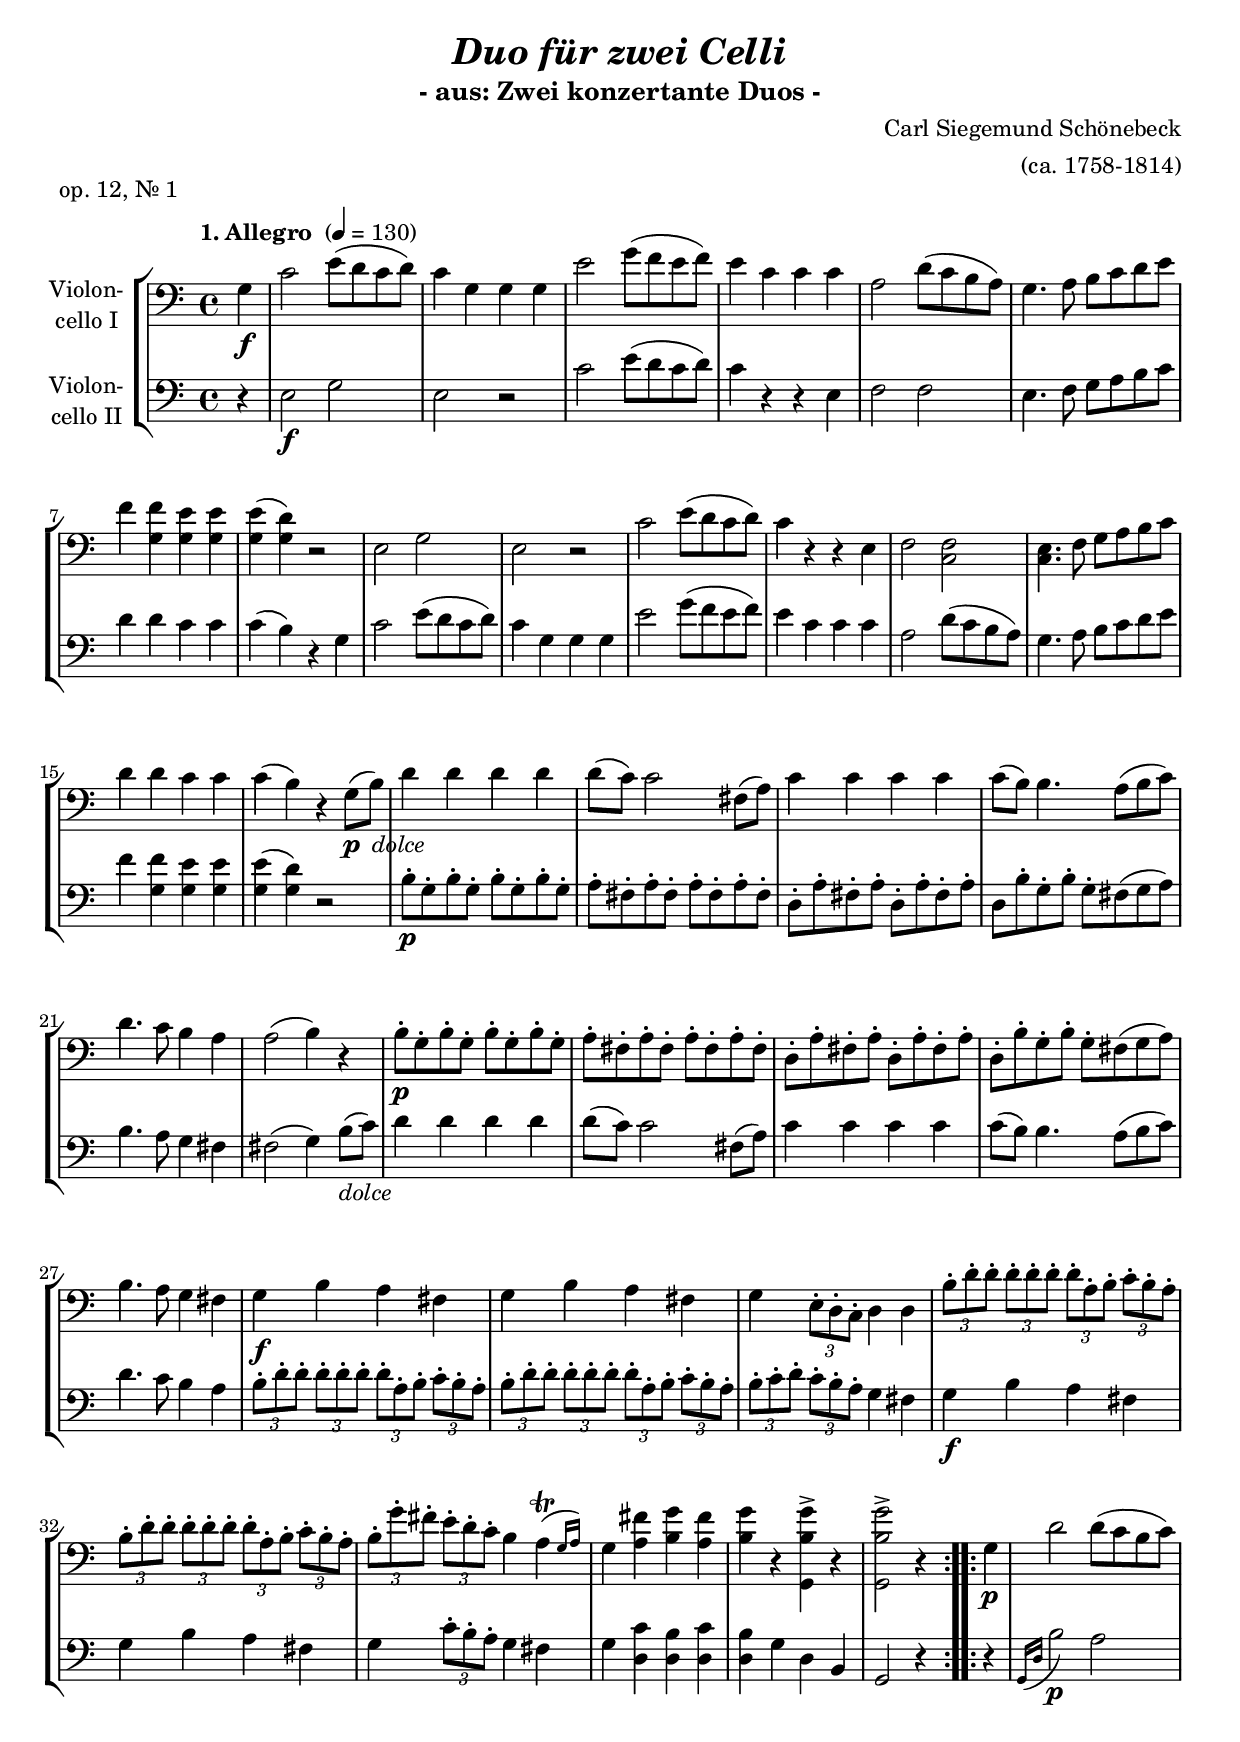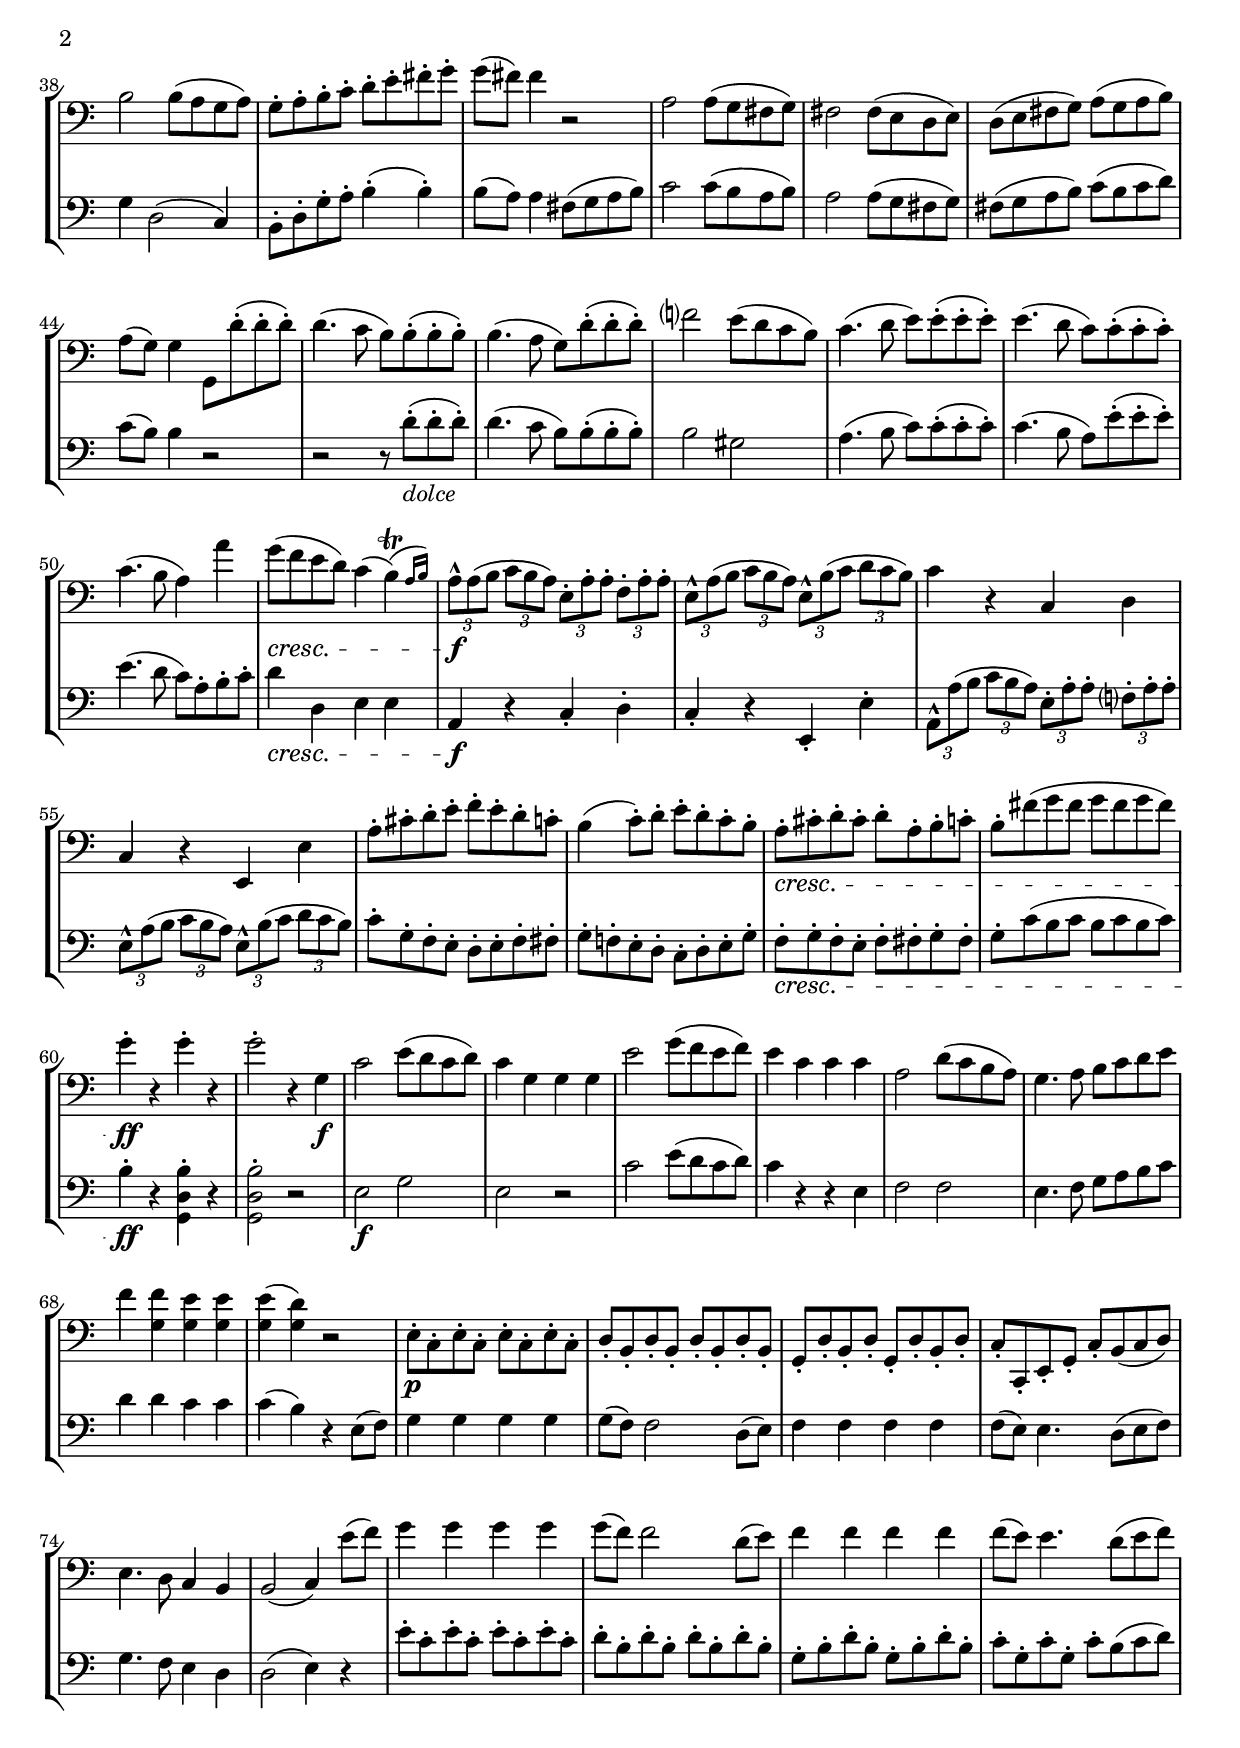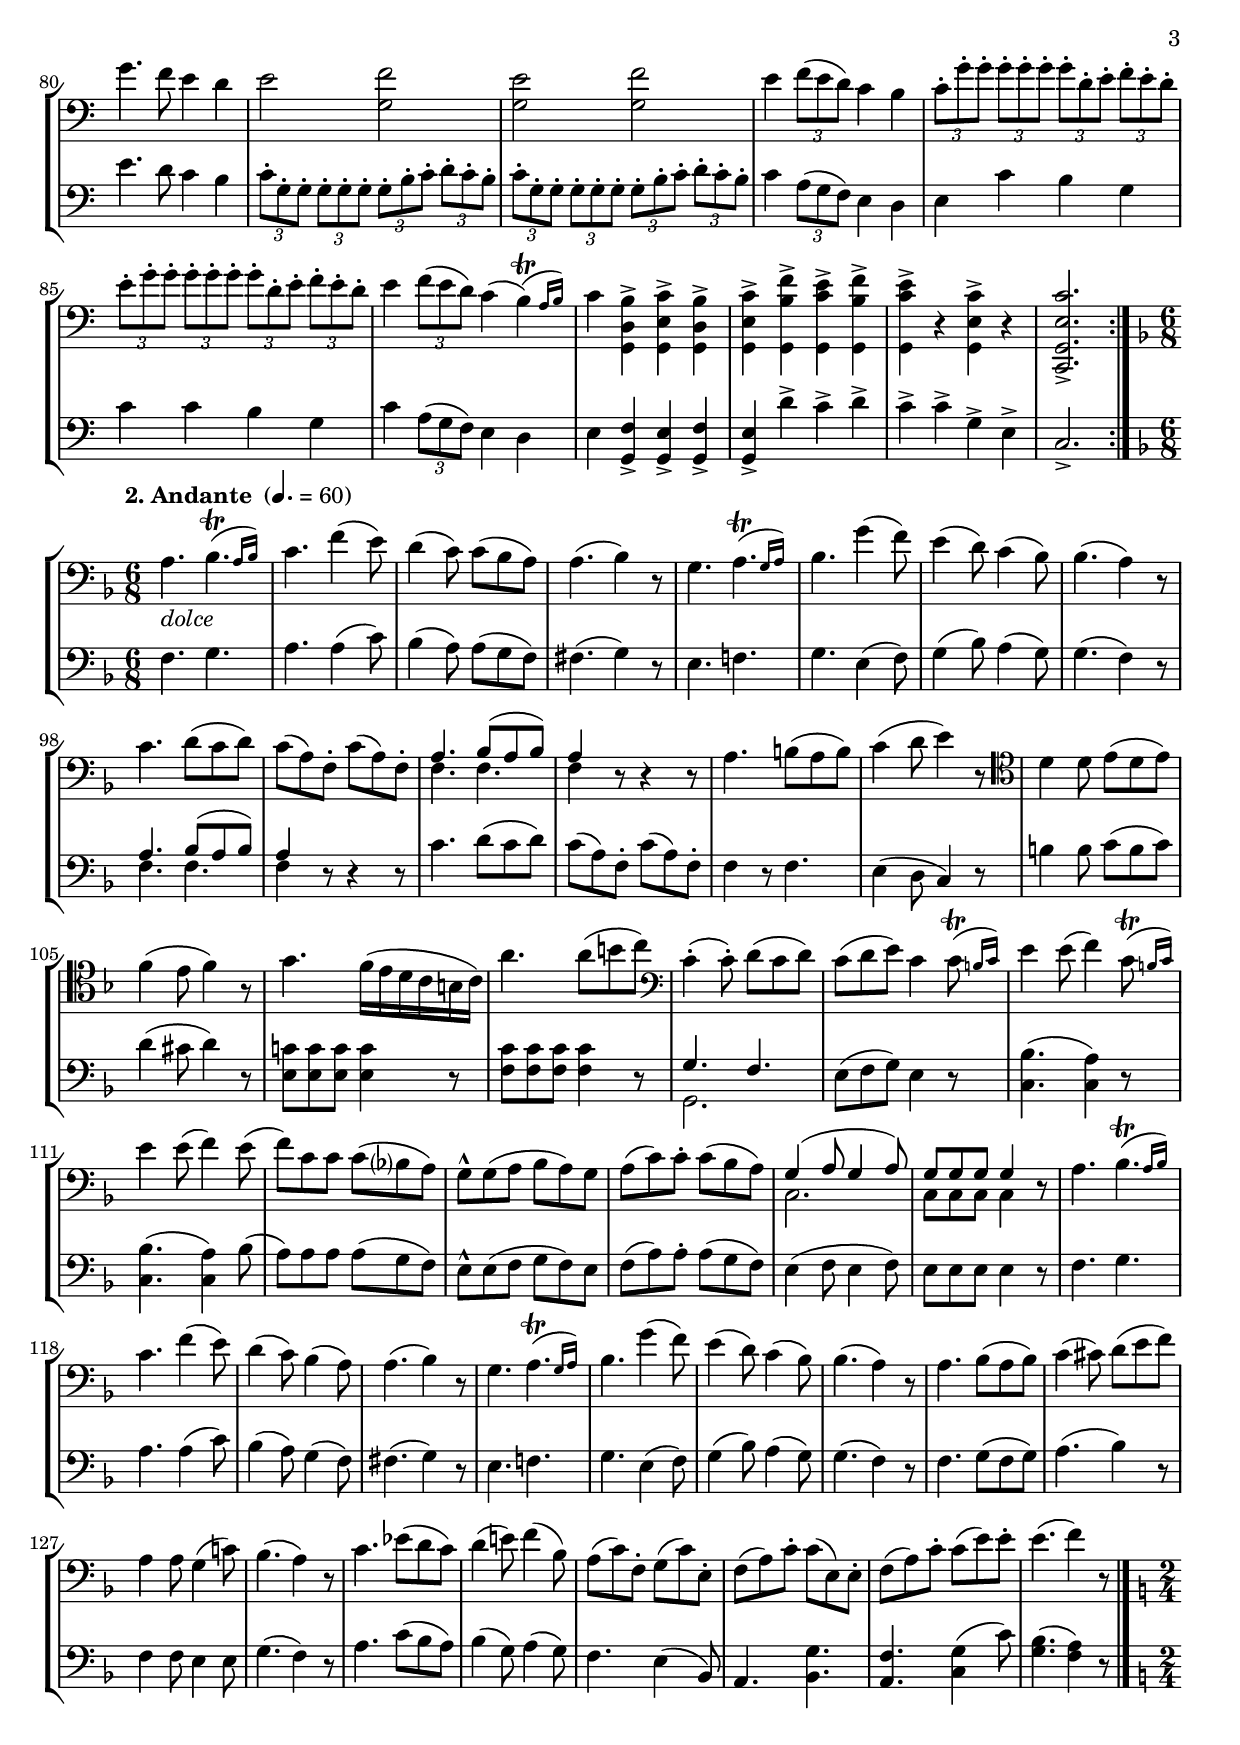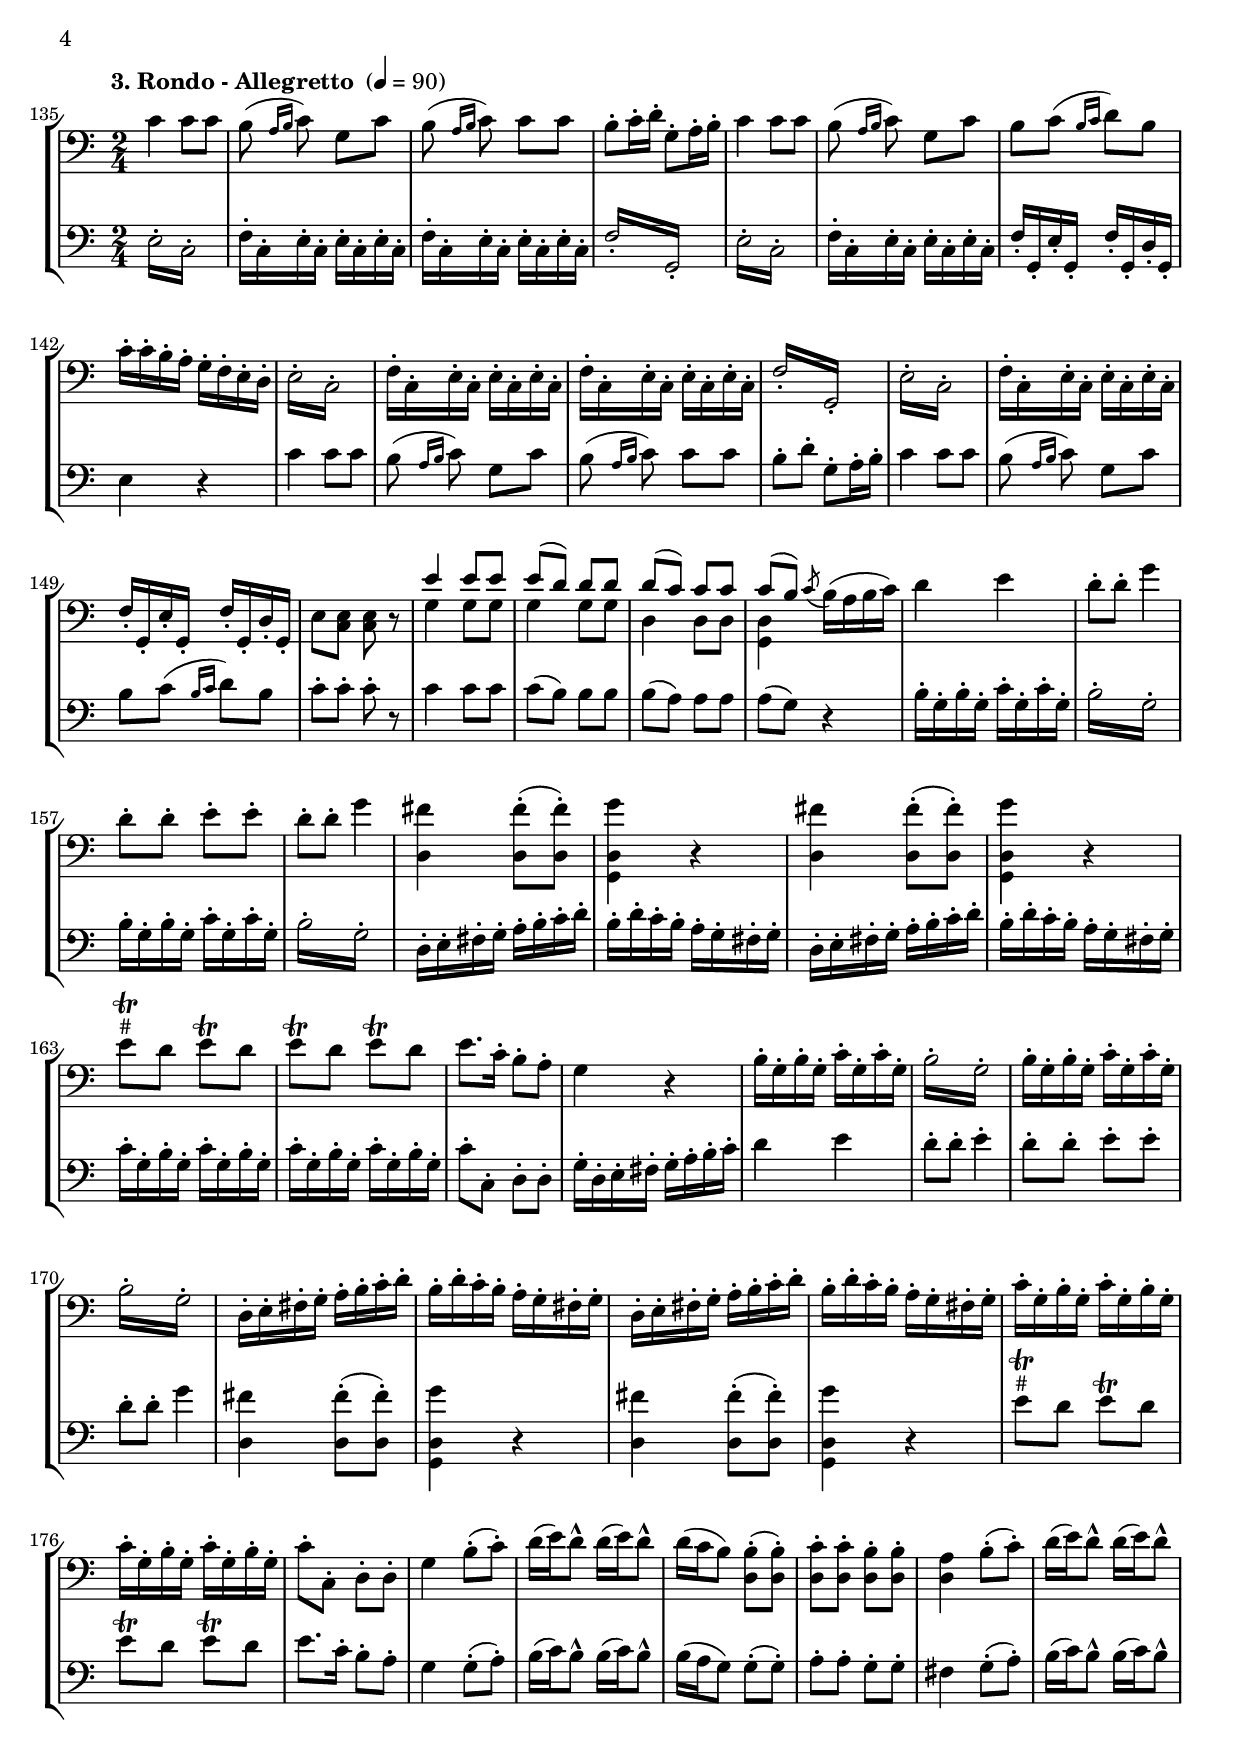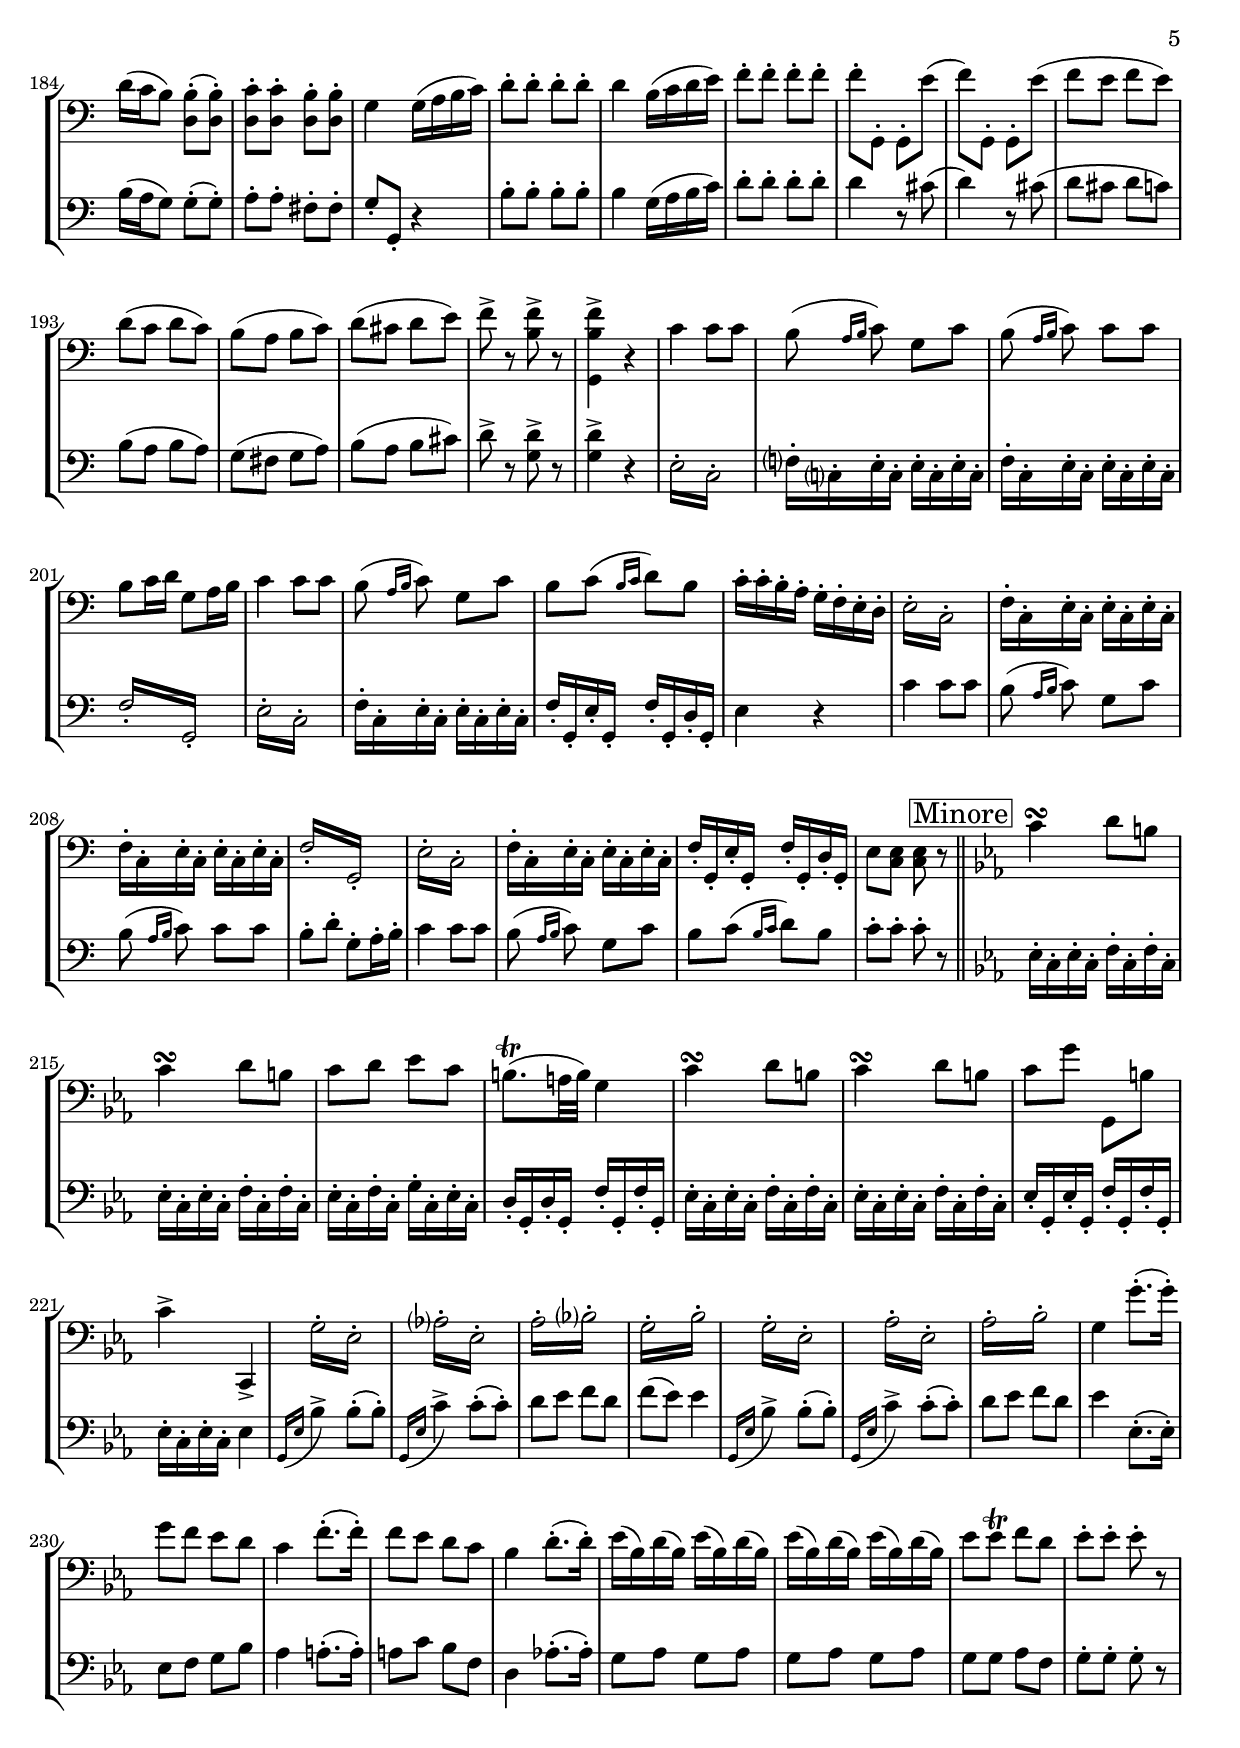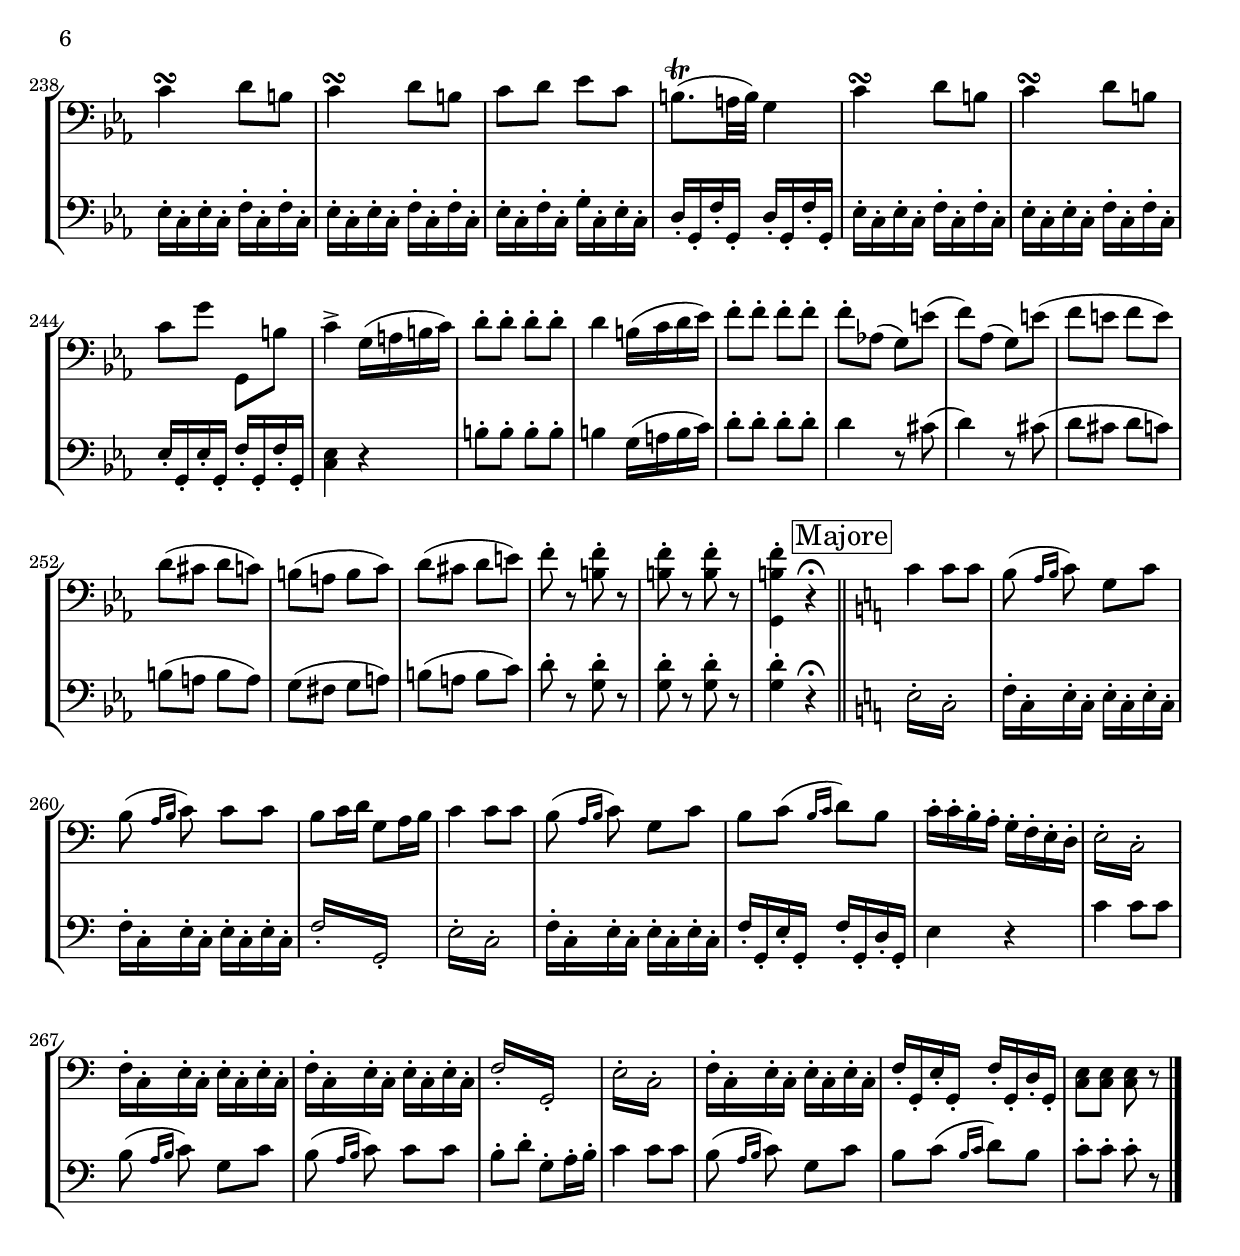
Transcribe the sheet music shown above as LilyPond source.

\version "2.18.2"
\include "deutsch.ly"
  
#(set-global-staff-size 20)

\header {
  title     = \markup \bold \italic "Duo für zwei Celli"
  subtitle  = "- aus: Zwei konzertante Duos -"
  composer  = "Carl Siegemund Schönebeck"
  arranger  = "(ca. 1758-1814)"
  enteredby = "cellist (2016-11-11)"
  piece     = "op. 12, Nr. 1"
}

voiceconsts = {
  \key c \major
  \clef "bass"
 %\numericTimeSignature
  \compressFullBarRests
}

%minstr = "harpsichord"
mist = "string ensemble 1"
%minstr = "accordion"
miba = "bassoon"
milo = "drawbar organ"

introa = {            \tempo "1. Allegro "  4=130 \time 4/4 }
introb = { \break     \tempo "2. Andante " 4.=60  \time 6/8 \key f \major \partial 2. }
introc = { \pageBreak \tempo "3. Rondo - Allegretto " 4=90 \time 2/4 \key c \major }

minore = { \bar "||" \key c \minor \mark \markup \box "Minore" }
majore = { \bar "||" \key c \major \mark \markup \box "Majore" }

dolc = \markup \italic "dolce"
pdol = \markup { \dynamic p \italic " dolce" }

va = \relative c' {
  \voiceconsts
  
  \introa
  \repeat volta 2 {
    \partial 4 g4\f
    c2 e8( d c d)
    c4 g g g
    e'2 g8( f e f)
    e4 c c c
    a2 d8( c h a)
    
    g4. a8 h c d e
    f4 <g, f'> <g e'> <g e'>
    <g e'>( <g d'>) r2
    e g
    e r
    c' e8( d c d)
    
    c4 r r e,
    f2 <c f>
    <c e>4. f8 g a h c
    d4 d c c
    c( h) r g8(_\pdol h)
    d4 d d d
    
    d8( c) c2 fis,8( a)
    c4 c c c
    c8( h) h4. a8( h c)
    d4. c8 h4 a
    a2( h4) r
    
    h8-.\p g-. h-. g-. h-. g-. h-. g-.
    a-. fis-. a-. fis-. a-. fis-. a-. fis-.
    d-. a'-. fis-. a-. d,-. a'-. fis-. a-.
    d,-. h'-. g-. h-. g-. fis( g a)

    h4. a8 g4 fis
    g\f h a fis
    g h a fis
    g \times 2/3 { e8-. d-. c-. } d4 d
    \times 2/3 { h'8-. d-. d-. } \times 2/3 { d-. d-. d-. } \times 2/3 { d-. a-. h-. } \times 2/3 { c-. h-. a-. }

    \times 2/3 { h-. d-. d-. } \times 2/3 { d-. d-. d-. } \times 2/3 { d-. a-. h-. } \times 2/3 { c-. h-. a-. }
    \times 2/3 { h-. g'-. fis-. } \times 2/3 { e-. d-. c-. } h4 \afterGrace a(\trill { g16[ a]) }
    g4 <a fis'> <h g'> <a fis'>
    <h g'> r <g, h' g'>-> r
    <g h' g'>2-> r4
  }
  
  \repeat volta 2
  {
    g'4\p
    d'2 d8( c h c)
    h2 h8( a g a)
    g-. a-. h-. c-. d-. e-. fis-. g-.
    g( fis) fis4 r2

    a,2 a8( g fis g)
    fis2 fis8( e d e)
    d( e fis g) a( g a h)
    a( g) g4 g,8 d''(-. d-. d)-.

    d4.( c8 h) h(-. h-. h)-.
    h4.( a8 g) d'(-. d-. d)-.
    f?2 e8( d c h)
    c4.( d8 e) e(-. e-. e)-.
    e4.( d8 c) c(-. c-. c)-.

    c4.( h8 a4) a'
    g8(\cresc f e d) c4( \afterGrace h)(\trill { a16[ h]) }
    \times 2/3 { a8-^\f a( h } \times 2/3 { c h a) } \times 2/3 { e-. a-. a-. } \times 2/3 { f-. a-. a-. }
    \times 2/3 { e-^ a( h } \times 2/3 { c h a) } \times 2/3 { e-^ h'( c } \times 2/3 { d c h) }

    c4 r c, d
    c r e, e'
    a8-. cis-. d-. e-. f-. e-. d-. c-.
    h4( c8)-. d-. e-. d-. c-. h-.

    a-.\cresc cis-. d-. cis-. d-. a-. h-. c-.
    h-. fis'( g fis g fis g fis)
    g4-.\ff r g-. r
    g2-. r4 g,\f

    c2 e8( d c d)
    c4 g g g
    e'2 g8( f e f)
    e4 c c c
    a2 d8( c h a)

    g4. a8 h c d e
    f4 <g, f'> <g e'> <g e'>
    <g e'>( <g d'>) r2
    e8-.\p c-. e-. c-. e-. c-. e-. c-.
    d-. h-. d-. h-. d-. h-. d-. h-.

    g-. d'-. h-. d-. g,-. d'-. h-. d-.
    c-. c,-. e-. g-. c-. h( c d)
    e4. d8 c4 h
    h2( c4) e'8( f)
    g4 g g g

    g8( f) f2 d8( e)
    f4 f f f
    f8( e) e4. d8( e f)

    g4. f8 e4 d
    e2
    <g, f'>
    <g e'> <g f'>

    e'4 \times 2/3 { f8( e d) } c4 h
    \times 2/3 { c8-. g'-. g-. } \times 2/3 { g-. g-. g-. } \times 2/3 { g-. d-. e-. } \times 2/3 { f-. e-. d-. }
    \times 2/3 { e-. g-. g-. } \times 2/3 { g-. g-. g-. } \times 2/3 { g-. d-. e-. } \times 2/3 { f-. e-. d-. }

    e4 \times 2/3 { f8( e d) } c4( \afterGrace h4)(\trill { a16[ h]) }
    c4 <g, d' h'>-> <g e' c'>-> <g d' h'>->
    <g e' c'>-> <g h' f'>-> <g c' e>-> <g h' f'>->
    <g c' e>-> r <g e' c'>-> r
    <c, g' e' c'>2.->
  }

  \introb
  a''4._\dolc \afterGrace b4.(\trill { a16[ b]) }
  c4. f4( e8)
  d4( c8) c( b a)
  a4.( b4 ) r8
  g4. \afterGrace a4.(\trill { g16[ a]) }
  b4. g'4( f8)

  e4( d8) c4( b8)
  b4.( a4) r8
  c4. d8( c d)
  c( a) f-. c'( a) f-.
  << {
    a4. b8( a b)
    a4
  } \\ {
    f4. f
    f4
  } >> r8 r4 r8

  a4. h8( a h)
  c4( d8 e4) r8 \clef "tenor"
  d4 d8 e( d e)
  f4( e8 f4) r8
  g4. f16( e d c h c)
  a'4. a8( h c) \clef "bass"

  c,4(-. c8)-. d( c d)
  c( d e) c4 \afterGrace c8(\trill { h16[ c]) }
  e4 e8( f4) \afterGrace c8(\trill { h16[ c]) }
  e4 e8( f4) e8(
  f) c c c( b? a)

  g-^ g( a b a) g
  a( c) c-. c( b a)
  << {
    g4( a8 g4 a8)
    g g g g4
  } \\ {
    c,2.
    c8 c c c4
  } >> r8

  a'4. \afterGrace b(\trill { a16[ b]) }
  c4. f4( e8)
  d4( c8) b4( a8)
  a4.( b4) r8
  g4. \afterGrace a(\trill { g16[ a]) }
  b4. g'4( f8)
  e4( d8) c4( b8)

  b4.( a4) r8
  a4. b8( a b)
  c4( cis8) d( e f)
  a,4 a8 g4( c!8)
  b4.( a4) r8
  c4. es8( d c)

  d4( e!8) f4( b,8)
  a( c) f,8-. g( c) e,-.
  f( a) c-. c( e,) e-.
  f( a) c-. c( e) e-.
  e4.( f4) r8 \bar "|."

  \introc
  c4 c8 c
  h( \grace { a16[ h] } c8) g c
  h( \grace { a16[ h] } c8) c c
  h-. c16-. d-. g,8-. a16-. h-.
  c4 c8 c
  
  h( \grace { a16[ h] } c8) g c
  h c( \grace { h16[ c] } d8) h
  c16-. c-. h-. a-. g-. f-. e-. d-.
  \repeat tremolo 4 { e-. c-. }
  f-. c-. e-. c-. e-. c-. e-. c-.
  
  f-. c-. e-. c-. e-. c-. e-. c-.
  \repeat tremolo 4 { f-. g,-. }
  \repeat tremolo 4 { e'-. c-. }
  f-. c-. e-. c-. e-. c-. e-. c-.
  f-. g,-. e'-. g,-. f'-. g,-. d'-. g,-.

  e'8 <c e> <c e> r
  << {
    e'4 e8 e
    e( d) d d
    d( c) c c
    c[( h)]
  } \\ {
    g4 g8 g
    g4 g8 g
    d4 d8 d
    <g, d'>4
  } >> \acciaccatura c'8 h16( a h c)
  d4 e

  d8-. d-. g4
  d8-. d-. e-. e-.
  d-. d-. g4
  <d, fis'> <d fis'>8(-. <d fis'>)-.

  <g, d' g'>4 r
  <d' fis'> <d fis'>8(-. <d fis'>)-.
  <g, d' g'>4 r
  e''8^"#"\trill d e\trill d
  e\trill d e\trill d

  e8. c16-. h8-. a-.
  g4 r
  h16-. g-. h-. g-. c-. g-. c-. g-.
  \repeat tremolo 4 { h-. g-. }
  h-. g-. h-. g-. c-. g-. c-. g-.
  \repeat tremolo 4 { h-. g-. }

  d-. e-. fis-. g-. a-. h-. c-. d-.
  h-. d-. c-. h-. a-. g-. fis-. g-.
  d-. e-. fis-. g-. a-. h-. c-. d-.
  h-. d-. c-. h-. a-. g-. fis-. g-.
  
  c-. g-. h-. g-. c-. g-. h-. g-.
  c-. g-. h-. g-. c-. g-. h-. g-.
  c8-. c,-. d-. d-.
  g4 h8(-. c)-.
  d16( e) d8-^ d16( e) d8-^

  d16( c h8) <d, h'>(-. <d h'>)-.
  <d c'>-. <d c'>-. <d h'>-. <d h'>-.
  <d a'>4 h'8(-. c)-.
  d16( e) d8-^ d16( e) d8-^
  d16( c h8) <d, h'>(-. <d h'>)-.
  <d c'>-. <d c'>-. <d h'>-. <d h'>-.

  g4 g16( a h c)
  d8-. d-. d-. d-.
  d4 h16( c d e)
  f8-. f-. f-. f-.
  f-. g,,-. g-. e''(
  f) g,,-. g-. e''(

  f e f e)
  d( c d c)
  h( a h c)
  d( cis d e)
  f-> r <h, f'>-> r
  <g, h' f'>4-> r

  c' c8 c
  h( \grace { a16[ h] } c8) g c
  h( \grace { a16[ h] } c8) c c
  h c16 d g,8 a16 h
  c4 c8 c
  h( \grace { a16[ h] } c8) g c
  
  h c( \grace { h16[ c] } d8) h
  c16-. c-. h-. a-. g-. f-. e-. d-.
  \repeat tremolo 4 { e-. c-. }
  f-. c-. e-. c-. e-. c-. e-. c-.
  f-. c-. e-. c-. e-. c-. e-. c-.

  \repeat tremolo 4 { f-. g,-. }
  \repeat tremolo 4 { e'-. c-. }
  f-. c-. e-. c-. e-. c-. e-. c-.
  f-. g,-. e'-. g,-. f'-. g,-. d'-. g,-.
  e'8 <c e> <c e> r \minore

  c'4\turn d8 h
  c4\turn d8 h
  c8 d es c
  h8.(\trill a32 h) g4

  c\turn d8 h
  c4\turn d8 h
  c g' g,, h'

  c4-> c,,->
  \repeat tremolo 4 { g''16-. es-. }
  \repeat tremolo 4 { as?-. es-. }
  \repeat tremolo 4 { as-. b?-. }
  
  \repeat tremolo 4 { g-. b-. }
  \repeat tremolo 4 { g-. es-. }
  \repeat tremolo 4 { as-. es-. }
  \repeat tremolo 4 { as-. b-. }

  g4 g'8.(-. g16)-.
  g8 f es d
  c4 f8.(-. f16)-.
  f8 es d c

  b4 d8.(-. d16)-.
  es( b) d( b) es( b) d( b)
  es( b) d( b) es( b) d( b)
  es8 es\trill f d

  es-. es-. es-. r
  c4\turn d8 h
  c4\turn d8 h
  c d es c

  h8.(\trill a32 h) g4
  c\turn d8 h
  c4\turn d8 h
  c g' g,, h'
  c4-> g16( a h c)

  d8-. d-. d-. d-.
  d4 h16( c d es)
  f8-. f-. f-. f-.
  f-. as,!( g) e'(
  f) as,( g) e'(
  f e f e)

  d( cis d c)
  h( a h c)
  d( cis d e)
  f-. r <h, f'>-. r
  <h f'>-. r <h f'>-. r
  <g, h' f'>4-. r\fermata \majore

  c' c8 c
  h( \grace { a16[ h] } c8) g c
  h( \grace { a16[ h] } c8) c c
  h c16 d g,8 a16 h

  c4 c8 c
  h( \grace { a16[ h] } c8) g c
  h c( \grace { h16[ c] } d8) h
  c16-. c-. h-. a-. g-. f-. e-. d-.

  \repeat tremolo 4 { e-. c-. }
  f-. c-. e-. c-. e-. c-. e-. c-.
  f-. c-. e-. c-. e-. c-. e-. c-.
  \repeat tremolo 4 { f-. g,-. }

  \repeat tremolo 4 { e'-. c-. }
  f-. c-. e-. c-. e-. c-. e-. c-.
  f-. g,-. e'-. g,-. f'-. g,-. d'-. g,-.
  <c e>8 <c e> <c e> r \bar "|."
}

vb = \relative c {
  \voiceconsts
  
  \introa
  \repeat volta 2 {
    \partial 4 r4
    e2\f g
    e r
    c' e8( d c d)
    c4 r r e,
    f2 f
    
    e4. f8 g a h c
    d4 d c c
    c( h) r g
    c2 e8( d c d)
    c4 g g g
    e'2 g8( f e f)
    
    e4 c c c
    a2 d8( c h a)
    g4. a8 h c d e
    f4 <g, f'> <g e'> <g e'>
    <g e'>( <g d'>) r2
    h8-.\p g-. h-. g-. h-. g-. h-. g-.
    
    a-. fis-. a-. fis-. a-. fis-. a-. fis-.
    d-. a'-. fis-. a-. d,-. a'-. fis-. a-.
    d, h'-. g-. h-. g-. fis( g a)
    h4. a8 g4 fis
    fis2( g4) h8(_\dolc c)
    
    d4 d d d
    d8( c) c2 fis,8( a)
    c4 c c c
    c8( h) h4. a8( h c)

    d4. c8 h4 a
    \times 2/3 { h8-. d-. d-. } \times 2/3 { d-. d-. d-. } \times 2/3 { d-. a-. h-. } \times 2/3 { c-. h-. a-. }
    \times 2/3 { h-. d-. d-. } \times 2/3 { d-. d-. d-. } \times 2/3 { d-. a-. h-. } \times 2/3 { c-. h-. a-. }
    \times 2/3 { h-. c-. d-. } \times 2/3 { c-. h-. a-. } g4 fis
    g\f h a fis

    g h a fis
    g \times 2/3 { c8-. h-. a-. } g4 fis
    g <d c'> <d h'> <d c'>
    <d h'> g d h
    g2 r4
  }
  
  \repeat volta 2 {
    r
    \appoggiatura { g16[ d'] } h'2\p a
    g4 d2( c4)
    h8-. d-. g-. a-. h4(-. h)-.
    h8( a) a4 fis8( g a h)

    c2 c8( h a h)
    a2 a8( g fis g)
    fis( g a h) c( h c d)
    c( h) h4 r2

    r r8 d(-._\dolc d-. d)-.
    d4.( c8 h) h(-. h-. h)-.
    h2 gis
    a4.( h8 c) c(-. c-. c)-.
    c4.( h8 a) e'(-. e-. e)-.

    e4.( d8 c) a-. h-. c-.
    d4\cresc d, e e
    a,\f r c-. d-.
    c-. r e,-. e'-.

    \times 2/3 { a,8-^ a'( h } \times 2/3 { c h a) } \times 2/3 { e-. a-. a-. } \times 2/3 { f?-. a-. a-. }
    \times 2/3 { e-^ a( h } \times 2/3 { c h a) } \times 2/3 { e-^ h'( c } \times 2/3 { d c h) }
    c-. g-. f-. e-. d-. e-. f-. fis-.
    g-. f!-. e-. d-. c-. d-. e-. g-.

    f-.\cresc g-. f-. e-. f-. fis-. g-. fis-.
    g-. c( h c h c h c)
    h4-.\ff r <g, d' h'>-. r
    <g d' h'>2-. r

    e'\f g
    e r
    c' e8( d c d)
    c4 r r e,
    f2 f

    e4. f8 g a h c
    d4 d c c
    c( h) r e,8( f)
    g4 g g g
    g8( f) f2 d8( e)

    f4 f f f
    f8( e) e4. d8( e f)
    g4. f8 e4 d
    d2( e4) r
    e'8-. c-. e-. c-. e-. c-. e-. c-.

    d-. h-. d-. h-. d-. h-. d-. h-.
    g-. h-. d-. h-. g-. h-. d-. h-.
    c-. g-. c-. g-. c-. h( c d)

    e4. d8 c4 h
    \times 2/3 { c8-. g-. g-. } \times 2/3 { g-. g-. g-. } \times 2/3 { g-. h-. c-. } \times 2/3 { d-. c-. h-. }
    \times 2/3 { c-. g-. g-. } \times 2/3 { g-. g-. g-. } \times 2/3 { g-. h-. c-. } \times 2/3 { d-. c-. h-. }

    c4 \times 2/3 { a8( g f) } e4 d
    e c' h g
    c c h g

    c \times 2/3 { a8( g f) } e4 d
    e <g, f'>-> <g e'>-> <g f'>->
    <g e'>-> d''-> c-> d->
    c-> c-> g-> e->
    c2.->
  }

  \introb
  f4. g
  a a4( c8)
  b4( a8) a( g f)
  fis4.( g4) r8
  e4. f!
  g e4( f8)

  g4( b8) a4( g8)
  g4.( f4) r8
  << {
    a4. b8( a b)
    a4
  } \\ {
    f4. f
    f4
  } >> r8 r4 r8
  c'4. d8( c d)
  c( a) f-. c'( a) f-.

  f4 r8 f4.
  e4( d8 c4) r8
  h'4 h8 c( h c)
  d4( cis8 d4) r8
  <e, c'!>8 <e c'> <e c'> <e c'>4 r8
  <f c'>8 <f c'> <f c'> <f c'>4 r8

  << { g4. f } \\ g,2. >>
  e'8( f g) e4 r8
  <c b'>4.( <c a'>4) r8
  <c b'>4.( <c a'>4) b'8(
  a) a a a( g f)

  e-^ e( f g f) e
  f( a) a-. a( g f)
  e4( f8 e4 f8)
  e e e e4 r8

  f4. g
  a a4( c8)
  b4( a8) g4( f8)
  fis4.( g4) r8
  e4. f!
  g e4( f8)
  g4( b8) a4( g8)

  g4.( f4) r8
  f4. g8( f g)
  a4.( b4) r8
  f4 f8 e4 e8
  g4.( f4) r8
  a4. c8( b a)

  b4( g8) a4( g8)
  f4. e4( b8)
  a4. <b g'>
  <a f'> <c g'>4( c'8)
  <g b>4.( <f a>4) r8 \bar "|."

  \introc
  \repeat tremolo 4 { e16-. c-. }
  f-. c-. e-. c-. e-. c-. e-. c-.
  f-. c-. e-. c-. e-. c-. e-. c-.
  \repeat tremolo 4 { f-. g,-. }
  \repeat tremolo 4 { e'-. c-. }

  f-. c-. e-. c-. e-. c-. e-. c-.
  f-. g,-. e'-. g,-. f'-. g,-. d'-. g,-.
  e'4 r
  c' c8 c
  h( \grace { a16[ h] } c8) g c
  
  h( \grace { a16[ h] } c8) c c
  h-. d-. g,-. a16-. h-.
  c4 c8 c
  h( \grace { a16[ h] } c8) g c  
  h c( \grace { h16[ c] } d8) h

  c-. c-. c-. r
  c4 c8 c
  c( h) h h
  h( a) a a
  a( g) r4
  h16-. g-. h-. g-. c-. g-. c-. g-.
  
  \repeat tremolo 4 { h-. g-. }
  h-. g-. h-. g-. c-. g-. c-. g-.
  \repeat tremolo 4 { h16-. g-. }
  d-. e-. fis-. g-. a-. h-. c-. d-.

  h-. d-. c-. h-. a-. g-. fis-. g-.
  d-. e-. fis-. g-. a-. h-. c-. d-.
  h-. d-. c-. h-. a-. g-. fis-. g-.
  c-. g-. h-. g-. c-. g-. h-. g-.
  c-. g-. h-. g-. c-. g-. h-. g-.

  c8-. c,-. d-. d-.
  g16-. d-. e-. fis-. g-. a-. h-. c-.
  d4 e
  d8-. d-. e4-.
  d8-. d-. e-. e-.
  d-. d-. g4

  <d, fis'> <d fis'>8(-. <d fis'>)-.
  <g, d' g'>4 r
  <d' fis'> <d fis'>8(-. <d fis'>)-.
  <g, d' g'>4 r

  e''8^"#"\trill d e\trill d
  e\trill d e\trill d
  e8. c16-. h8-. a-.
  g4 g8(-. a)-.
  h16( c) h8-^ h16( c) h8-^

  h16( a g8) g(-. g)-.
  a-. a-. g-. g-.
  fis4 g8(-. a)-.
  h16( c) h8-^ h16( c) h8-^
  h16( a g8) g(-. g)-.
  a-. a-. fis-. fis-.

  g-. g,-. r4
  h'8-. h-. h-. h-.
  h4 g16( a h c)
  d8-. d-. d-. d-.
  d4 r8 cis(
  d4) r8 cis(

  d cis d c)
  h( a h a)
  g( fis g a)
  h( a h cis)
  d-> r <g, d'>-> r
  <g d'>4-> r

  \repeat tremolo 4 { e16-. c-. }
  f?-. c?-. e-. c-. e-. c-. e-. c-.
  f-. c-. e-. c-. e-. c-. e-. c-.
  \repeat tremolo 4 { f-. g,-. }
  \repeat tremolo 4 { e'-. c-. }
  f-. c-. e-. c-. e-. c-. e-. c-.

  f-. g,-. e'-. g,-. f'-. g,-. d'-. g,-.
  e'4 r
  c' c8 c
  h( \grace { a16[ h] } c8) g c
  h( \grace { a16[ h] } c8) c c

  h-. d-. g,-. a16-. h-.
  c4 c8 c
  h( \grace { a16[ h] } c8) g c
  h c( \grace { h16[ c] } d8) h
  c-. c-. c-. r \minore

  es,16-. c-. es-. c-. f-. c-. f-. c-.
  es-. c-. es-. c-. f-. c-. f-. c-.
  es-. c-. f-. c-. g'-. c,-. es-. c-.
  d-. g,-. d'-. g,-. f'-. g,-. f'-. g,-.

  es'-. c-. es-. c-. f-. c-. f-. c-.
  es-. c-. es-. c-. f-. c-. f-. c-.
  es-. g,-. es'-. g,-. f'-. g,-. f'-. g,-.

  es'-. c-. es-. c-. es4
  \appoggiatura { g,16[ es'] } b'4-> b8(-. b)-.
  \appoggiatura { g,16[ es'] } c'4-> c8(-. c)-.
  d es f d

  f( es) es4
  \appoggiatura { g,,16[ es'] } b'4-> b8(-. b)-.
  \appoggiatura { g,16[ es'] } c'4-> c8(-. c)-.
  d es f d

  es4 es,8.(-. es16)-.
  es8 f g b
  as4 a8.(-. a16)-.
  a8 c b f

  d4 as'!8.(-. as16)-.
  g8 as g as
  g as g as
  g g as f

  g-. g-. g-. r
  es16-. c-. es-. c-. f-. c-. f-. c-.
  es-. c-. es-. c-. f-. c-. f-. c-.
  es-. c-. f-. c-. g'-. c,-. es-. c-.

  d-. g,-. f'-. g,-. d'-. g,-. f'-. g,-.
  es'-. c-. es-. c-. f-. c-. f-. c-.
  es-. c-. es-. c-. f-. c-. f-. c-.
  es-. g,-. es'-. g,-. f'-. g,-. f'-. g,-.
  <c es>4 r

  h'8-. h-. h-. h-.
  h4 g16( a h c)
  d8-. d-. d-. d-.
  d4 r8 cis(
  d4) r8 cis(
  d cis d c)

  h( a h a)
  g( fis g a)
  h( a h c)
  d-. r <g, d'>-. r
  <g d'>-. r <g d'>-. r
  <g d'>4-. r\fermata \majore

  \repeat tremolo 4 { e16-. c-. }
  f-. c-. e-. c-. e-. c-. e-. c-.
  f-. c-. e-. c-. e-. c-. e-. c-.
  \repeat tremolo 4 { f-. g,-. }
  
  \repeat tremolo 4 { e'-. c-. }
  f-. c-. e-. c-. e-. c-. e-. c-.
  f-. g,-. e'-. g,-. f'-. g,-. d'-. g,-.
  e'4 r

  c' c8 c
  h( \grace { a16[ h] } c8) g c
  h( \grace { a16[ h] } c8) c c
  h-. d-. g,-. a16-. h-.
  
  c4 c8 c
  h( \grace { a16[ h] } c8) g c
  h c( \grace { h16[ c] } d8) h
  c-. c-. c-. r \bar "|."
}


music = \new StaffGroup <<
      \new Staff {
	\set Staff.midiInstrument = \mist
	\set Staff.instrumentName = \markup \center-column { "Violon-" "cello I" }
	\transpose c c { \va }
      }

      \new Staff {
	\set Staff.midiInstrument = \miba
	\set Staff.instrumentName = \markup \center-column { "Violon-" "cello II" }
	\transpose c c { \vb }
      }
>>

\book {
  \score {
    \music
    \layout {}
  }

  \score {
    \unfoldRepeats \music

    \midi {
      \context {
        \Score
      }
    }
  }
}
